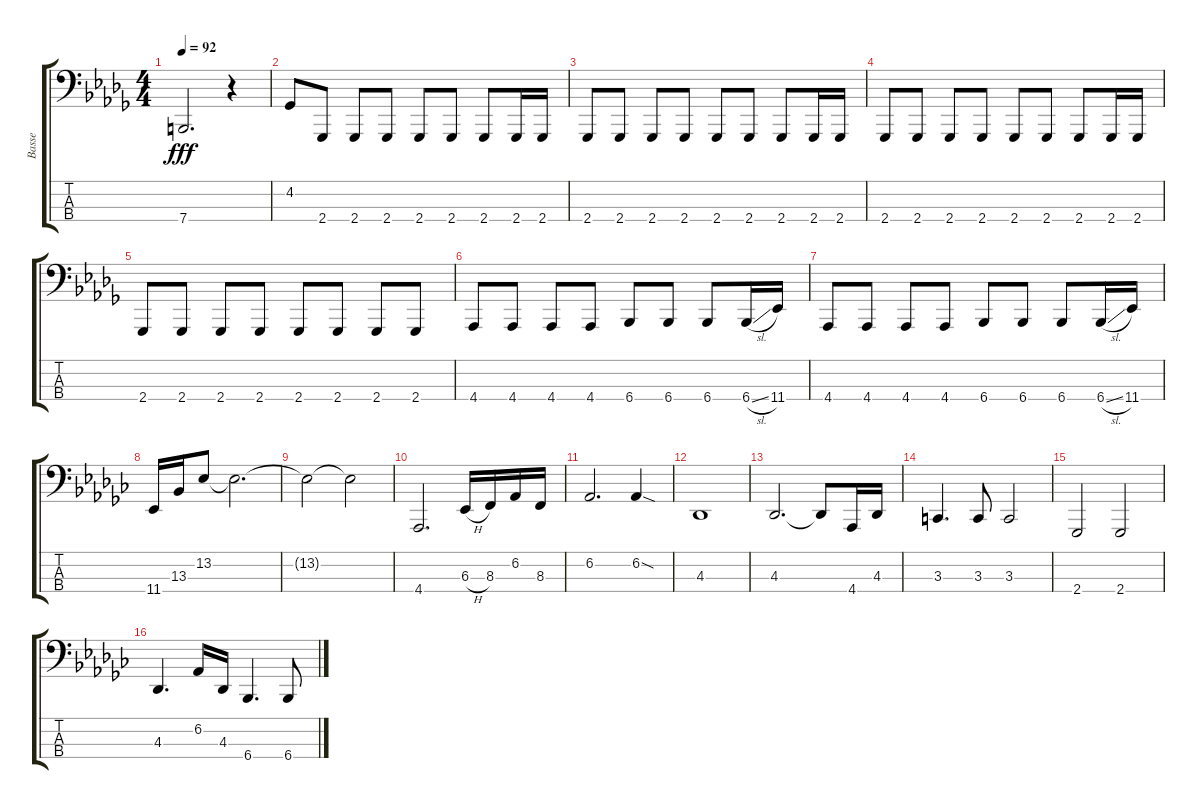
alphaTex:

\track ("Basse" "Basse") {instrument lead8bassandlead}
\staff {score tabs}
\tuning (G2 D2 A1 E1) {hide}
\ts (4 4)
\tempo 92
\clef f4
\ks db
7.4.2{d dy fff} r.4 |
4.2.8 2.4.8 2.4.8 2.4.8 2.4.8 2.4.8 2.4.8 2.4.16 2.4.16 |
2.4.8 2.4.8 2.4.8 2.4.8 2.4.8 2.4.8 2.4.8 2.4.16 2.4.16 |
2.4.8 2.4.8 2.4.8 2.4.8 2.4.8 2.4.8 2.4.8 2.4.16 2.4.16 |
2.4.8 2.4.8 2.4.8 2.4.8 2.4.8 2.4.8 2.4.8 2.4.8 |
4.4.8 4.4.8 4.4.8 4.4.8 6.4.8 6.4.8 6.4.8 6.4{sl}.16 11.4.16 |
4.4.8 4.4.8 4.4.8 4.4.8 6.4.8 6.4.8 6.4.8 6.4{sl}.16 11.4.16 |
\ks gb
11.4.16 13.3.16 13.2.8 13.2{t}.2{d} |
13.2{t}.2 13.2{t}.2 |
4.4.2{d} 6.3{h}.16 8.3.16 6.2.16 8.3.16 |
6.2.2{d} 6.2{sod}.4 |
4.3.1 |
4.3.2{d} 4.3{t}.8 4.4.16 4.3.16 |
3.3.4{d} 3.3.8 3.3.2 |
2.4.2 2.4.2 |
4.3.4{d} 6.2.16 4.3.16 6.4.4{d} 6.4.8
